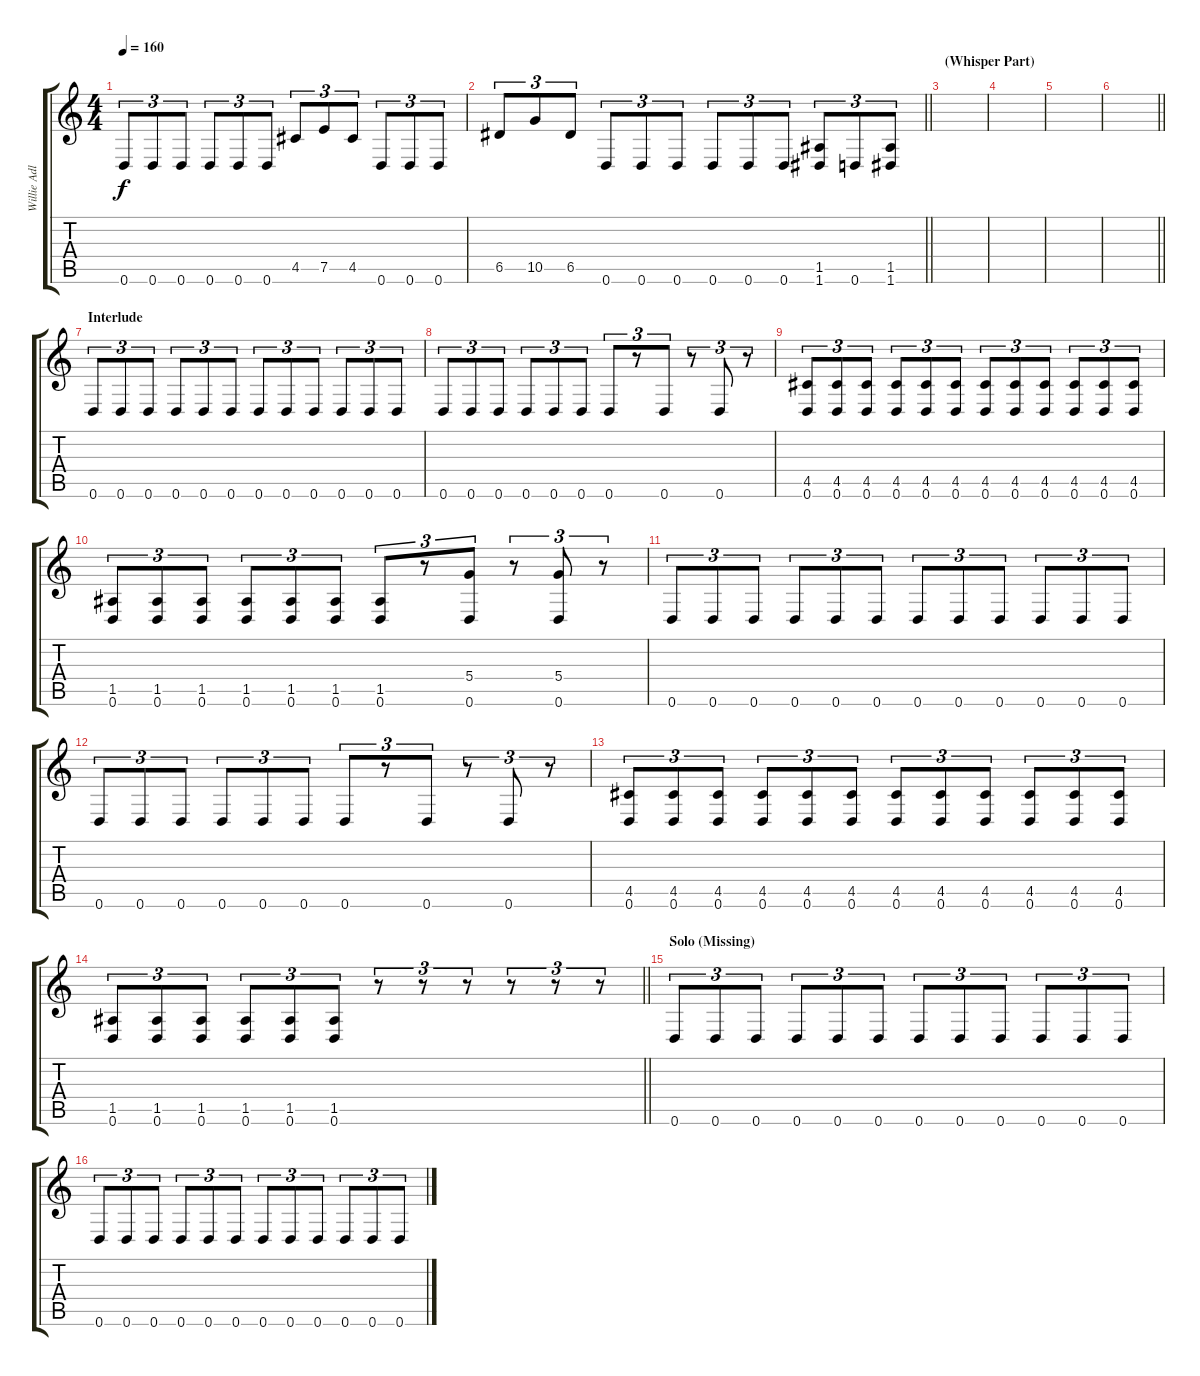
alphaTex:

\track ("Willie Adler" "Willie Adl") {instrument distortionguitar}
\staff {score tabs}
\tuning (E4 B3 G3 D3 A2 D2) {hide}
\ts (4 4)
\tempo 160
\clef g2
\ks c
0.6.8{tu (3 2) dy f} 0.6.8{tu (3 2)} 0.6.8{tu (3 2)} 0.6.8{tu (3 2)} 0.6.8{tu (3 2)} 0.6.8{tu (3 2)} 4.5.8{tu (3 2)} 7.5.8{tu (3 2)} 4.5.8{tu (3 2)} 0.6.8{tu (3 2)} 0.6.8{tu (3 2)} 0.6.8{tu (3 2)} |
\barLineRight lightlight
6.5.8{tu (3 2)} 10.5.8{tu (3 2)} 6.5.8{tu (3 2)} 0.6.8{tu (3 2)} 0.6.8{tu (3 2)} 0.6.8{tu (3 2)} 0.6.8{tu (3 2)} 0.6.8{tu (3 2)} 0.6.8{tu (3 2)} (1.5 1.6).8{tu (3 2)} 0.6.8{tu (3 2)} (1.5 1.6).8{tu (3 2)} |
\section ("" "(Whisper Part)")
|
|
|
\barLineRight lightlight
|
\section ("" "Interlude")
0.6.8{tu (3 2)} 0.6.8{tu (3 2)} 0.6.8{tu (3 2)} 0.6.8{tu (3 2)} 0.6.8{tu (3 2)} 0.6.8{tu (3 2)} 0.6.8{tu (3 2)} 0.6.8{tu (3 2)} 0.6.8{tu (3 2)} 0.6.8{tu (3 2)} 0.6.8{tu (3 2)} 0.6.8{tu (3 2)} |
0.6.8{tu (3 2)} 0.6.8{tu (3 2)} 0.6.8{tu (3 2)} 0.6.8{tu (3 2)} 0.6.8{tu (3 2)} 0.6.8{tu (3 2)} 0.6.8{tu (3 2)} r.8{tu (3 2)} 0.6.8{tu (3 2)} r.8{tu (3 2)} 0.6.8{tu (3 2)} r.8{tu (3 2)} |
(4.5 0.6).8{tu (3 2)} (4.5 0.6).8{tu (3 2)} (4.5 0.6).8{tu (3 2)} (4.5 0.6).8{tu (3 2)} (4.5 0.6).8{tu (3 2)} (4.5 0.6).8{tu (3 2)} (4.5 0.6).8{tu (3 2)} (4.5 0.6).8{tu (3 2)} (4.5 0.6).8{tu (3 2)} (4.5 0.6).8{tu (3 2)} (4.5 0.6).8{tu (3 2)} (4.5 0.6).8{tu (3 2)} |
(1.5 0.6).8{tu (3 2)} (1.5 0.6).8{tu (3 2)} (1.5 0.6).8{tu (3 2)} (1.5 0.6).8{tu (3 2)} (1.5 0.6).8{tu (3 2)} (1.5 0.6).8{tu (3 2)} (1.5 0.6).8{tu (3 2)} r.8{tu (3 2)} (5.4 0.6).8{tu (3 2)} r.8{tu (3 2)} (5.4 0.6).8{tu (3 2)} r.8{tu (3 2)} |
0.6.8{tu (3 2)} 0.6.8{tu (3 2)} 0.6.8{tu (3 2)} 0.6.8{tu (3 2)} 0.6.8{tu (3 2)} 0.6.8{tu (3 2)} 0.6.8{tu (3 2)} 0.6.8{tu (3 2)} 0.6.8{tu (3 2)} 0.6.8{tu (3 2)} 0.6.8{tu (3 2)} 0.6.8{tu (3 2)} |
0.6.8{tu (3 2)} 0.6.8{tu (3 2)} 0.6.8{tu (3 2)} 0.6.8{tu (3 2)} 0.6.8{tu (3 2)} 0.6.8{tu (3 2)} 0.6.8{tu (3 2)} r.8{tu (3 2)} 0.6.8{tu (3 2)} r.8{tu (3 2)} 0.6.8{tu (3 2)} r.8{tu (3 2)} |
(4.5 0.6).8{tu (3 2)} (4.5 0.6).8{tu (3 2)} (4.5 0.6).8{tu (3 2)} (4.5 0.6).8{tu (3 2)} (4.5 0.6).8{tu (3 2)} (4.5 0.6).8{tu (3 2)} (4.5 0.6).8{tu (3 2)} (4.5 0.6).8{tu (3 2)} (4.5 0.6).8{tu (3 2)} (4.5 0.6).8{tu (3 2)} (4.5 0.6).8{tu (3 2)} (4.5 0.6).8{tu (3 2)} |
\barLineRight lightlight
(1.5 0.6).8{tu (3 2)} (1.5 0.6).8{tu (3 2)} (1.5 0.6).8{tu (3 2)} (1.5 0.6).8{tu (3 2)} (1.5 0.6).8{tu (3 2)} (1.5 0.6).8{tu (3 2)} r.8{tu (3 2)} r.8{tu (3 2)} r.8{tu (3 2)} r.8{tu (3 2)} r.8{tu (3 2)} r.8{tu (3 2)} |
\section ("" "Solo (Missing)")
0.6.8{tu (3 2)} 0.6.8{tu (3 2)} 0.6.8{tu (3 2)} 0.6.8{tu (3 2)} 0.6.8{tu (3 2)} 0.6.8{tu (3 2)} 0.6.8{tu (3 2)} 0.6.8{tu (3 2)} 0.6.8{tu (3 2)} 0.6.8{tu (3 2)} 0.6.8{tu (3 2)} 0.6.8{tu (3 2)} |
0.6.8{tu (3 2)} 0.6.8{tu (3 2)} 0.6.8{tu (3 2)} 0.6.8{tu (3 2)} 0.6.8{tu (3 2)} 0.6.8{tu (3 2)} 0.6.8{tu (3 2)} 0.6.8{tu (3 2)} 0.6.8{tu (3 2)} 0.6.8{tu (3 2)} 0.6.8{tu (3 2)} 0.6.8{tu (3 2)}
